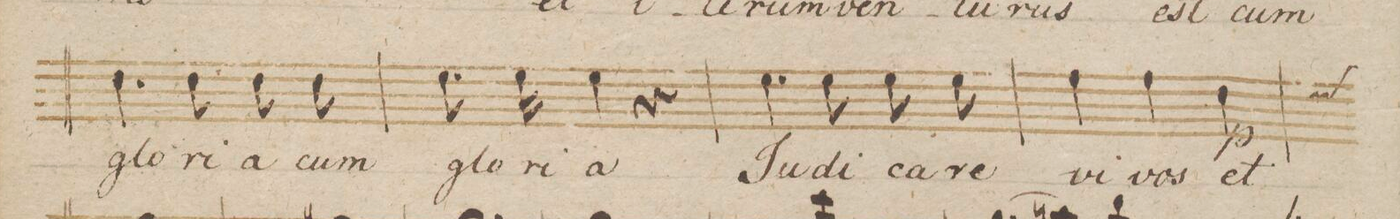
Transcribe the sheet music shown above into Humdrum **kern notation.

**kern	**text	**dynam
*I"Alto.	*	*
*clefC3	*	*
*k[b-]	*	*
*met(c|)	*	*
*M3/4	*	*
4.e\	glo-	.
8e\	-ri-	.
8e\	-a	.
8e\	cum	.
=150	=150	=150
8.f\	glo-	.
16f\	-ri-	.
4f\	-a	.
4r	.	.
=151	=151	=151
4.f\	Ju-	.
8f\	-di-	.
8f\	-ca-	.
8f\	-re	.
=152	=152	=152
4g\	vi-	.
4g\	-vos	.
4e\	et	p
*custos:e	*	*
=153	=153	=153
*-	*-	*-
